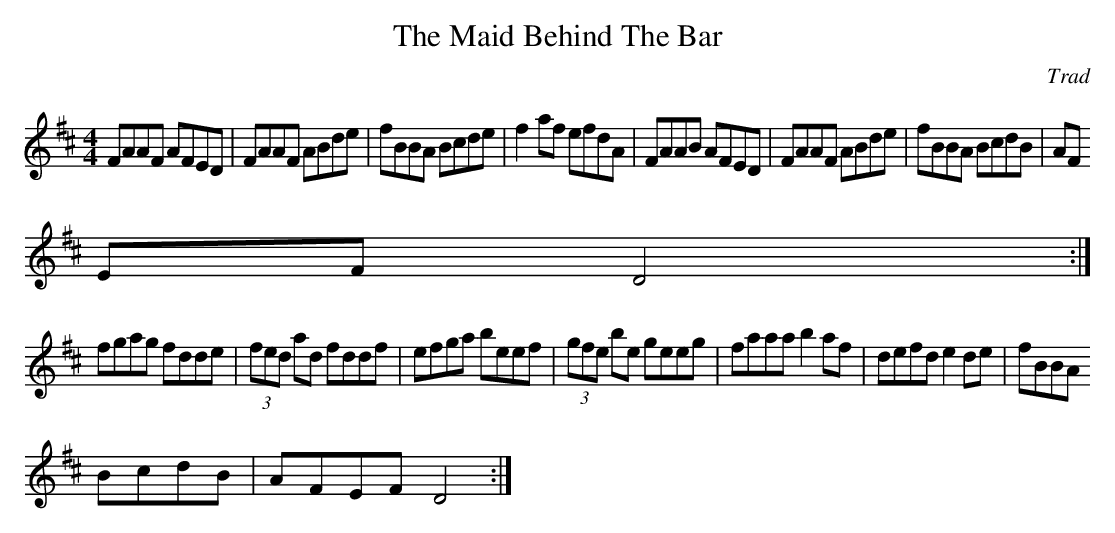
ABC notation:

X:1
T:The Maid Behind The Bar
M:4/4
L:1/8
C:Trad
K:D
FAAF AFED|FAAF ABde|fBBA Bcde|f2af efdA|FAAB AFED|FAAF ABde|fBBA BcdB|AF
EF D4 :|
fgag fdde|(3fed ad fddf|efga beef|(3gfe be geeg|faaa b2af|defd e2de|fBBA
BcdB|AFEF D4 :|
